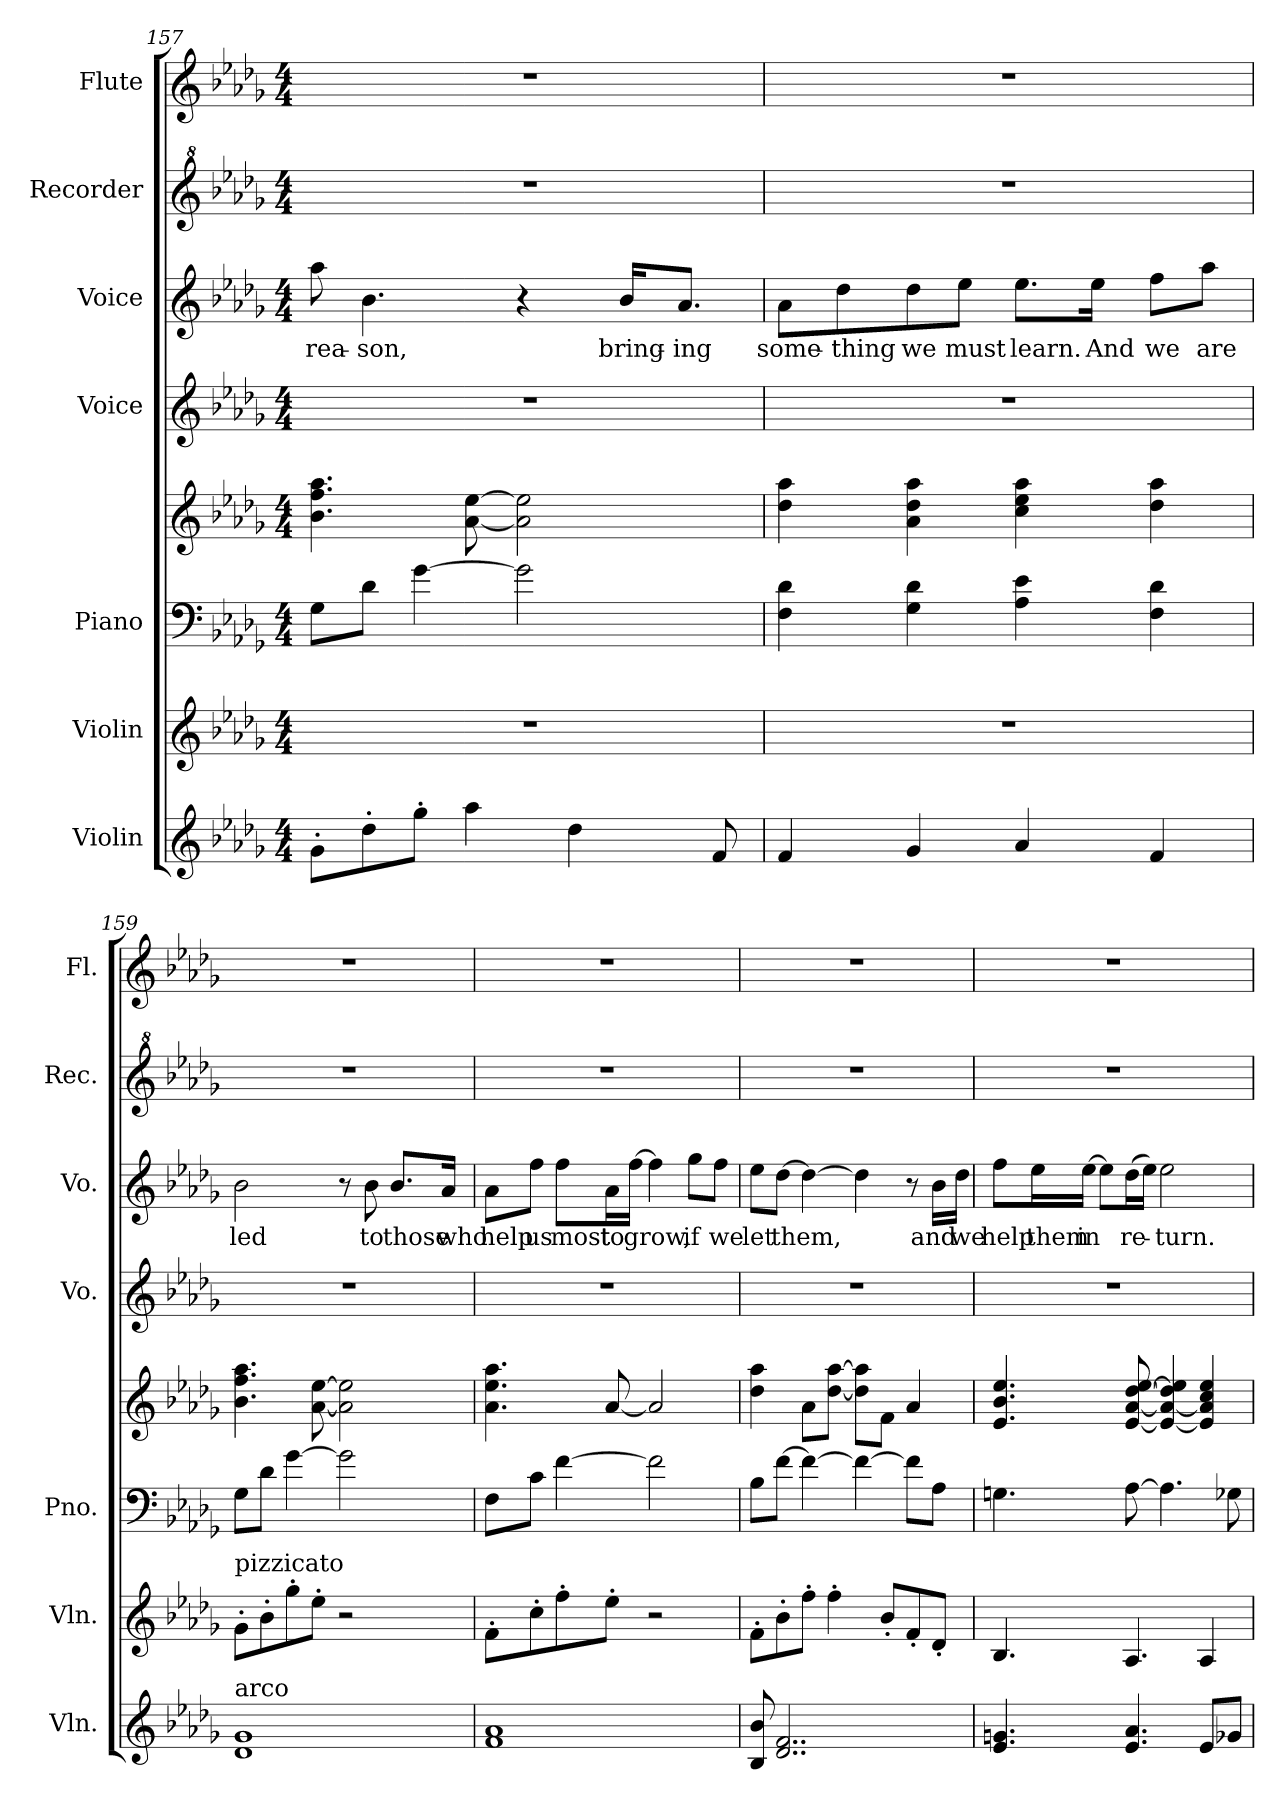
**kern	**kern	**kern	**kern	**kern	**kern	**text	**kern	**kern
*part7	*part6	*part5	*part5	*part4	*part3	*part3	*part2	*part1
*staff8	*staff7	*staff6	*staff5	*staff4	*staff3	*staff3	*staff2	*staff1
*I"Violin	*I"Violin	*I"Piano	*	*I"Voice	*I"Voice	*	*I"Recorder	*I"Flute
*I'Vln.	*I'Vln.	*I'Pno.	*	*I'Vo.	*I'Vo.	*	*I'Rec.	*I'Fl.
*clefG2	*clefG2	*clefF4	*clefG2	*clefG2	*clefG2	*	*clefG^2	*clefG2
*k[b-e-a-d-g-]	*k[b-e-a-d-g-]	*k[b-e-a-d-g-]	*k[b-e-a-d-g-]	*k[b-e-a-d-g-]	*k[b-e-a-d-g-]	*	*k[b-e-a-d-g-]	*k[b-e-a-d-g-]
*M4/4	*M4/4	*M4/4	*M4/4	*M4/4	*M4/4	*	*M4/4	*M4/4
=157	=157	=157	=157	=157	=157	=157	=157	=157
8g-'\L	1r	8G-\L	4.b-\ 4.ff\ 4.aa-\	1r	8aa-\	rea-	1r	1r
8dd-'\	.	8d-\J	.	.	4.b-\	-son,	.	.
8gg-'\J	.	[4g-\	.	.	.	.	.	.
4aa-\	.	.	[8a-\ [8ee-\	.	.	.	.	.
.	.	2g-\]	2a-\] 2ee-\]	.	4r	.	.	.
4dd-\	.	.	.	.	.	.	.	.
.	.	.	.	.	16b-/KL	bring-	.	.
.	.	.	.	.	8.a-/J	-ing	.	.
8f/	.	.	.	.	.	.	.	.
!!LO:PB:g=z
=158	=158	=158	=158	=158	=158	=158	=158	=158
4f/	1r	4F\ 4d-\	4dd-\ 4aa-\	1r	8a-\L	some-	1r	1r
.	.	.	.	.	8dd-\	-thing	.	.
4g-/	.	4G-\ 4d-\	4a-\ 4dd-\ 4aa-\	.	8dd-\	we	.	.
.	.	.	.	.	8ee-\J	must	.	.
4a-/	.	4A-\ 4e-\	4cc\ 4ee-\ 4aa-\	.	8.ee-\L	learn.	.	.
.	.	.	.	.	16ee-\Jk	And	.	.
4f/	.	4F\ 4d-\	4dd-\ 4aa-\	.	8ff\L	we	.	.
.	.	.	.	.	8aa-\J	are	.	.
=159	=159	=159	=159	=159	=159	=159	=159	=159
!	!LO:TX:a:t=pizzicato	!	!	!	!	!	!	!
!LO:TX:a:t=arco	!	!	!	!	!	!	!	!
1d- 1g-	8g-'\L	8G-\L	4.b-\ 4.ff\ 4.aa-\	1r	2b-\	led	1r	1r
.	8b-'\	8d-\J	.	.	.	.	.	.
.	8gg-'\	[4g-\	.	.	.	.	.	.
.	8ee-'\J	.	[8a-\ [8ee-\	.	.	.	.	.
.	2r	2g-\]	2a-\] 2ee-\]	.	8r	.	.	.
.	.	.	.	.	8b-\	to	.	.
.	.	.	.	.	8.b-/L	those	.	.
.	.	.	.	.	16a-/Jk	who	.	.
!!LO:PB:g=z
=160	=160	=160	=160	=160	=160	=160	=160	=160
1f 1a-	8f'\L	8F\L	4.a-\ 4.ee-\ 4.aa-\	1r	8a-\L	help	1r	1r
.	8cc'\	8c\J	.	.	8ff\J	us	.	.
.	8ff'\	[4f\	.	.	8ff\L	most	.	.
.	8ee-'\J	.	[8a-/	.	16a-\L	to	.	.
.	.	.	.	.	[16ff\JJ	grow,	.	.
.	2r	2f\]	2a-/]	.	4ff\]	.	.	.
.	.	.	.	.	8gg-\L	if	.	.
.	.	.	.	.	8ff\J	we	.	.
=161	=161	=161	=161	=161	=161	=161	=161	=161
8B-/ 8b-/	8f'\L	8B-\L	4dd-\ 4aa-\	1r	8ee-\L	let	1r	1r
2..d-/ 2..f/	8b-'\	[8f\J	.	.	[8dd-\J	them,	.	.
.	8ff'\J	4f\_	8a-\L	.	4dd-\_	.	.	.
.	4ff'\	.	[8dd-\ [8aa-\J	.	.	.	.	.
.	.	4f\_	8dd-\] 8aa-\]L	.	4dd-\]	.	.	.
.	8b-'/L	.	8f\J	.	.	.	.	.
.	8f'/	8f\L]	4a-/	.	8r	.	.	.
.	8d-'/J	8A-\J	.	.	16b-\LL	and	.	.
.	.	.	.	.	16dd-\JJ	we	.	.
!!LO:PB:g=z
=162	=162	=162	=162	=162	=162	=162	=162	=162
4.e-/ 4.gn/	4.B-/	4.Gn\	4.e-/ 4.b-/ 4.ee-/	1r	8ff\L	help	1r	1r
.	.	.	.	.	16ee-\L	them	.	.
.	.	.	.	.	[16ee-\JJ	in	.	.
.	.	.	.	.	8ee-\L]	.	.	.
4.e-/ 4.a-/	4.A-/	[8A-\	[8e-/ [8a-/ [8dd-/ [8ee-/	.	(16dd-\L	re-	.	.
.	.	.	.	.	16ee-\JJ)	.	.	.
.	.	4.A-\]	4e-/_ 4a-/_ 4dd-/] 4ee-/]	.	2ee-\	-turn.	.	.
8e-/L	4A-/	.	4e-/] 4a-/] 4cc/ 4ee-/	.	.	.	.	.
8g-X/J	.	8G-X\	.	.	.	.	.	.
=	=	=	=	=	=	=	=	=
*-	*-	*-	*-	*-	*-	*-	*-	*-
